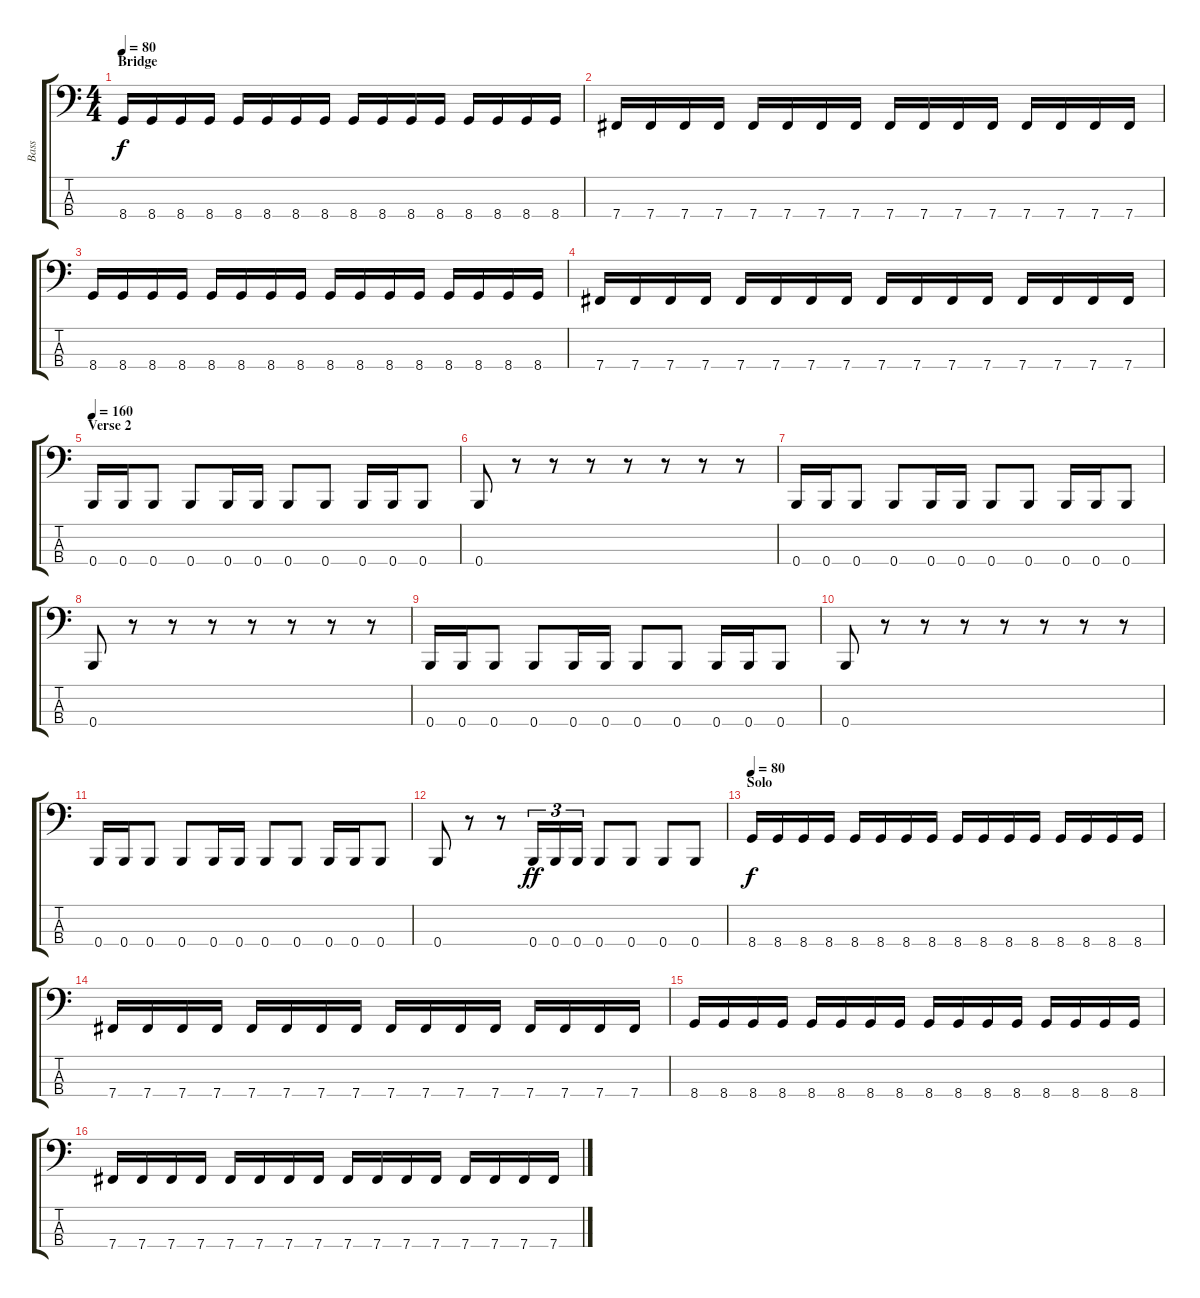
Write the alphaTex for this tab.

\track ("Bass" "Bass") {instrument electricbassfinger}
\staff {score tabs}
\tuning (E2 B1 Gb1 B0) {hide}
\ts (4 4)
\section ("" "Bridge")
\tempo 80
\clef f4
\ks c
8.4.16{dy f} 8.4.16 8.4.16 8.4.16 8.4.16 8.4.16 8.4.16 8.4.16 8.4.16 8.4.16 8.4.16 8.4.16 8.4.16 8.4.16 8.4.16 8.4.16 |
7.4.16 7.4.16 7.4.16 7.4.16 7.4.16 7.4.16 7.4.16 7.4.16 7.4.16 7.4.16 7.4.16 7.4.16 7.4.16 7.4.16 7.4.16 7.4.16 |
8.4.16 8.4.16 8.4.16 8.4.16 8.4.16 8.4.16 8.4.16 8.4.16 8.4.16 8.4.16 8.4.16 8.4.16 8.4.16 8.4.16 8.4.16 8.4.16 |
7.4.16 7.4.16 7.4.16 7.4.16 7.4.16 7.4.16 7.4.16 7.4.16 7.4.16 7.4.16 7.4.16 7.4.16 7.4.16 7.4.16 7.4.16 7.4.16 |
\section ("" "Verse 2")
\tempo 160
0.4.16 0.4.16 0.4.8 0.4.8 0.4.16 0.4.16 0.4.8 0.4.8 0.4.16 0.4.16 0.4.8 |
0.4.8 r.8 r.8 r.8 r.8 r.8 r.8 r.8 |
0.4.16 0.4.16 0.4.8 0.4.8 0.4.16 0.4.16 0.4.8 0.4.8 0.4.16 0.4.16 0.4.8 |
0.4.8 r.8 r.8 r.8 r.8 r.8 r.8 r.8 |
0.4.16 0.4.16 0.4.8 0.4.8 0.4.16 0.4.16 0.4.8 0.4.8 0.4.16 0.4.16 0.4.8 |
0.4.8 r.8 r.8 r.8 r.8 r.8 r.8 r.8 |
0.4.16 0.4.16 0.4.8 0.4.8 0.4.16 0.4.16 0.4.8 0.4.8 0.4.16 0.4.16 0.4.8 |
0.4.8 r.8 r.8 0.4.16{tu (3 2) dy ff} 0.4.16{tu (3 2)} 0.4.16{tu (3 2)} 0.4.8 0.4.8 0.4.8 0.4.8 |
\section ("" "Solo")
\tempo 80
8.4.16{dy f} 8.4.16 8.4.16 8.4.16 8.4.16 8.4.16 8.4.16 8.4.16 8.4.16 8.4.16 8.4.16 8.4.16 8.4.16 8.4.16 8.4.16 8.4.16 |
7.4.16 7.4.16 7.4.16 7.4.16 7.4.16 7.4.16 7.4.16 7.4.16 7.4.16 7.4.16 7.4.16 7.4.16 7.4.16 7.4.16 7.4.16 7.4.16 |
8.4.16 8.4.16 8.4.16 8.4.16 8.4.16 8.4.16 8.4.16 8.4.16 8.4.16 8.4.16 8.4.16 8.4.16 8.4.16 8.4.16 8.4.16 8.4.16 |
7.4.16 7.4.16 7.4.16 7.4.16 7.4.16 7.4.16 7.4.16 7.4.16 7.4.16 7.4.16 7.4.16 7.4.16 7.4.16 7.4.16 7.4.16 7.4.16
